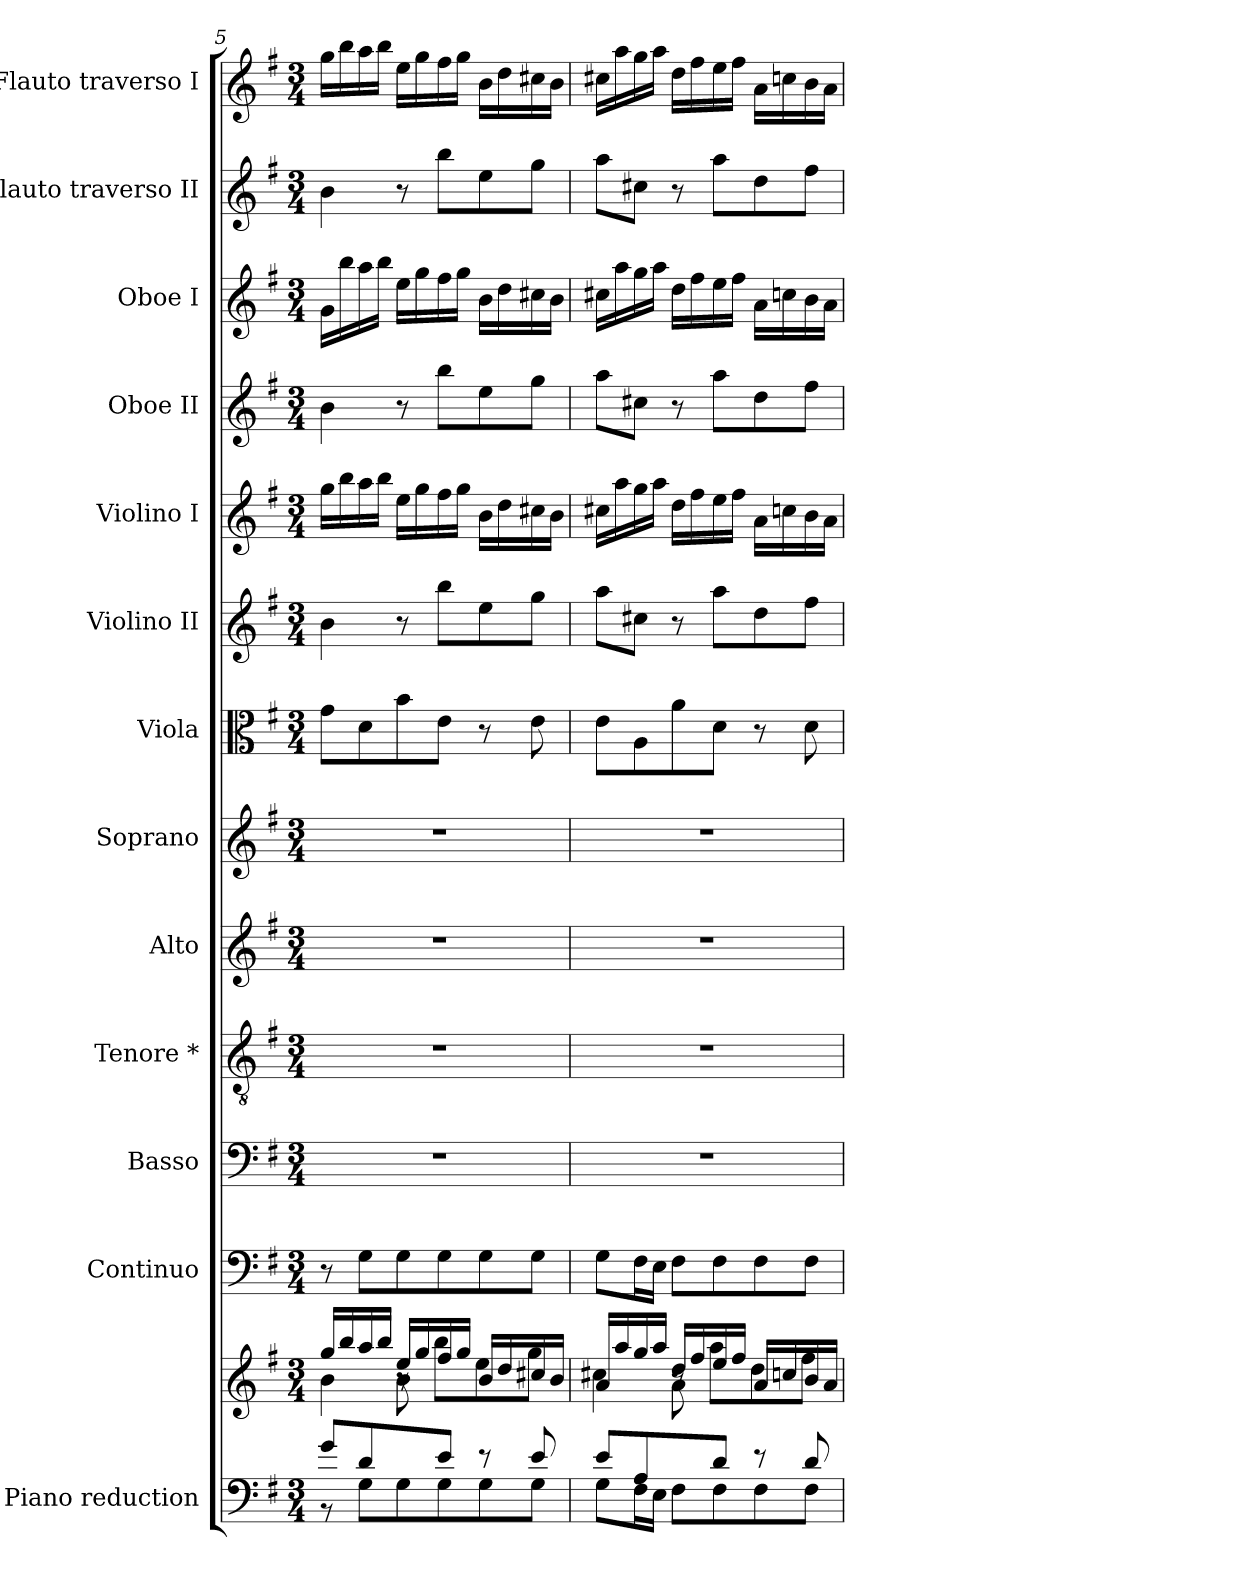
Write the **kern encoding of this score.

**kern	**kern	**kern	**kern	**kern	**kern	**kern	**kern	**kern	**kern	**kern	**kern	**kern	**kern
*part13	*part13	*part12	*part11	*part10	*part9	*part8	*part7	*part6	*part5	*part4	*part3	*part2	*part1
*staff14	*staff13	*staff12	*staff11	*staff10	*staff9	*staff8	*staff7	*staff6	*staff5	*staff4	*staff3	*staff2	*staff1
*I"Piano reduction	*	*I"Continuo	*I"Basso	*I"Tenore *	*I"Alto	*I"Soprano	*I"Viola	*I"Violino II	*I"Violino I	*I"Oboe II	*I"Oboe I	*I"Flauto traverso II	*I"Flauto traverso I
*I'Pno	*	*	*	*	*	*	*I'Vla	*I'Vln	*I'Vln	*I'Ob	*I'Ob	*	*
!!LO:PB:g=z
*clefF4	*clefG2	*clefF4	*clefF4	*clefGv2	*clefG2	*clefG2	*clefC3	*clefG2	*clefG2	*clefG2	*clefG2	*clefG2	*clefG2
*k[f#]	*k[f#]	*k[f#]	*k[f#]	*k[f#]	*k[f#]	*k[f#]	*k[f#]	*k[f#]	*k[f#]	*k[f#]	*k[f#]	*k[f#]	*k[f#]
*M3/4	*M3/4	*M3/4	*M3/4	*M3/4	*M3/4	*M3/4	*M3/4	*M3/4	*M3/4	*M3/4	*M3/4	*M3/4	*M3/4
=5	=5	=5	=5	=5	=5	=5	=5	=5	=5	=5	=5	=5	=5
*^	*^	*	*	*	*	*	*	*	*	*	*	*	*
*	*	*	*^	*	*	*	*	*	*	*	*	*	*	*	*
8g/L	8r	16gg/LL	4b\	4ryy	8r	2.r	2.r	2.r	2.r	8g\L	4b\	16gg\LL	4b\	16g\LL	4b\	16gg\LL
.	.	16bb/	.	.	.	.	.	.	.	.	.	16bb\	.	16bb\	.	16bb\
8d/	8G\L	16aa/	.	.	8G\L	.	.	.	.	8d\	.	16aa\	.	16aa\	.	16aa\
.	.	16bb/JJ	.	.	.	.	.	.	.	.	.	16bb\JJ	.	16bb\JJ	.	16bb\JJ
8ryy	8G\	16ee/LL	8r	8b\	8G\	.	.	.	.	8b\	8r	16ee\LL	8r	16ee\LL	8r	16ee\LL
.	.	16gg/	.	.	.	.	.	.	.	.	.	16gg\	.	16gg\	.	16gg\
8e/J	8G\	16ff#/	8bb\L	4.ryy	8G\	.	.	.	.	8e\J	8bb\L	16ff#\	8bb\L	16ff#\	8bb\L	16ff#\
.	.	16gg/JJ	.	.	.	.	.	.	.	.	.	16gg\JJ	.	16gg\JJ	.	16gg\JJ
8r	8G\	16b/LL	8ee\	.	8G\	.	.	.	.	8r	8ee\	16b\LL	8ee\	16b\LL	8ee\	16b\LL
.	.	16dd/	.	.	.	.	.	.	.	.	.	16dd\	.	16dd\	.	16dd\
8e/	8G\J	16cc#X/	8gg\J	.	8G\J	.	.	.	.	8e\	8gg\J	16cc#X\	8gg\J	16cc#X\	8gg\J	16cc#X\
.	.	16b/JJ	.	.	.	.	.	.	.	.	.	16b\JJ	.	16b\JJ	.	16b\JJ
=6	=6	=6	=6	=6	=6	=6	=6	=6	=6	=6	=6	=6	=6	=6	=6	=6
8e/L	8G\L	16a/LL	4cc#X\	4ryy	8G\L	2.r	2.r	2.r	2.r	8e\L	8aa\L	16cc#X\LL	8aa\L	16cc#X\LL	8aa\L	16cc#X\LL
.	.	16aa/	.	.	.	.	.	.	.	.	.	16aa\	.	16aa\	.	16aa\
8A/	16F#\L	16gg/	.	.	16F#\L	.	.	.	.	8A\	8cc#X\J	16gg\	8cc#X\J	16gg\	8cc#X\J	16gg\
.	16E\JJ	16aa/JJ	.	.	16E\JJ	.	.	.	.	.	.	16aa\JJ	.	16aa\JJ	.	16aa\JJ
8ryy	8F#\L	16dd/LL	8r	8a\	8F#\L	.	.	.	.	8a\	8r	16dd\LL	8r	16dd\LL	8r	16dd\LL
.	.	16ff#/	.	.	.	.	.	.	.	.	.	16ff#\	.	16ff#\	.	16ff#\
8d/J	8F#\	16ee/	8aa\L	4.ryy	8F#\	.	.	.	.	8d\J	8aa\L	16ee\	8aa\L	16ee\	8aa\L	16ee\
.	.	16ff#/JJ	.	.	.	.	.	.	.	.	.	16ff#\JJ	.	16ff#\JJ	.	16ff#\JJ
8r	8F#\	16a/LL	8dd\	.	8F#\	.	.	.	.	8r	8dd\	16a\LL	8dd\	16a\LL	8dd\	16a\LL
.	.	16ccn/	.	.	.	.	.	.	.	.	.	16ccn\	.	16ccn\	.	16ccn\
8d/	8F#\J	16b/	8ff#\J	.	8F#\J	.	.	.	.	8d\	8ff#\J	16b\	8ff#\J	16b\	8ff#\J	16b\
.	.	16a/JJ	.	.	.	.	.	.	.	.	.	16a\JJ	.	16a\JJ	.	16a\JJ
*v	*v	*	*	*	*	*	*	*	*	*	*	*	*	*	*	*
*	*v	*v	*v	*	*	*	*	*	*	*	*	*	*	*	*
=	=	=	=	=	=	=	=	=	=	=	=	=	=
*-	*-	*-	*-	*-	*-	*-	*-	*-	*-	*-	*-	*-	*-
